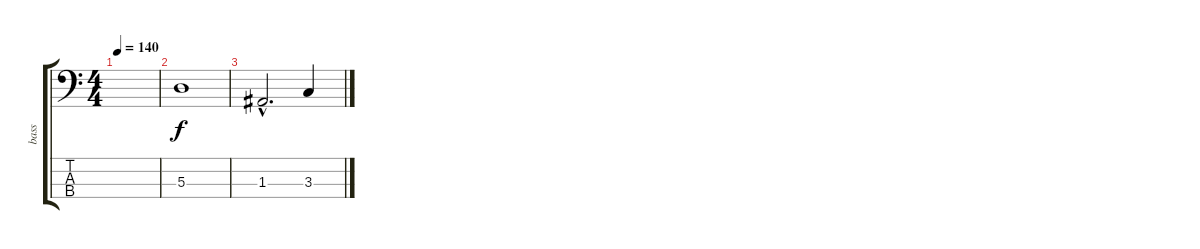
\track ("bass" "bass") {instrument electricbassfinger}
\staff {score tabs}
\tuning (G2 D2 A1 E1) {hide}
\ts (4 4)
\tempo 140
\clef f4
\ks c
|
5.3.1 |
1.3{hac}.2{d} 3.3.4
